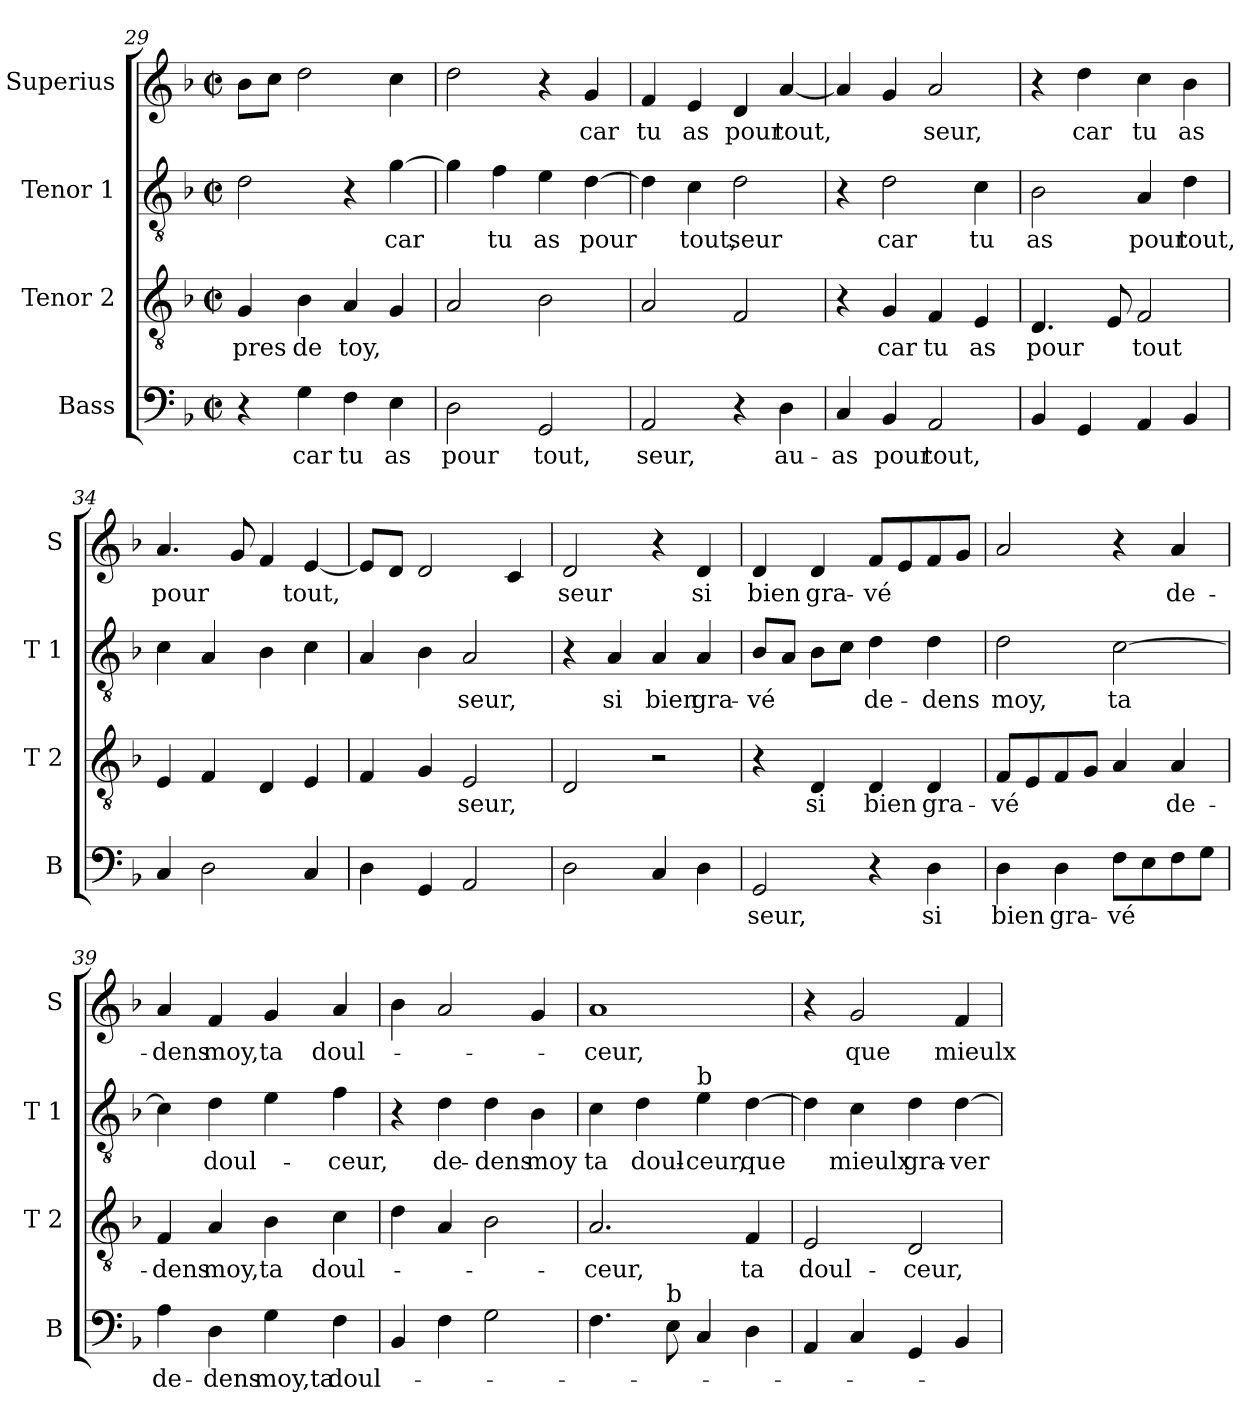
**kern	**text	**kern	**text	**kern	**text	**kern	**text
*part4	*part4	*part3	*part3	*part2	*part2	*part1	*part1
*staff4	*staff4	*staff3	*staff3	*staff2	*staff2	*staff1	*staff1
*I"Bass	*	*I"Tenor 2	*	*I"Tenor 1	*	*I"Superius	*
*I'B	*	*I'T 2	*	*I'T 1	*	*I'S	*
*clefF4	*	*clefGv2	*	*clefGv2	*	*clefG2	*
*k[b-]	*	*k[b-]	*	*k[b-]	*	*k[b-]	*
*F:	*	*F:	*	*F:	*	*F:	*
*M2/2	*	*M2/2	*	*M2/2	*	*M2/2	*
*met(c|)	*	*met(c|)	*	*met(c|)	*	*met(c|)	*
=29	=29	=29	=29	=29	=29	=29	=29
4r	.	4G/	-pres	2d\	.	8b-\L	.
.	.	.	.	.	.	8cc\J	.
4G\	car	4B-\	de	.	.	2dd\	.
4F\	tu	4A/	toy,	4r	.	.	.
4E\	as	4G/	.	[4g\	car	4cc\	.
=30	=30	=30	=30	=30	=30	=30	=30
2D\	pour	2A/	.	4g\]	.	2dd\	.
.	.	.	.	4f\	tu	.	.
2GG/	tout,	2B-\	.	4e\	as	4r	.
.	.	.	.	[4d\	pour	4g/	car
!!LO:PB:g=z
=31	=31	=31	=31	=31	=31	=31	=31
2AA/	seur,	2A/	.	4d\]	.	4f/	tu
.	.	.	.	4c\	tout,	4e/	as
4r	.	2F/	.	2d\	seur	4d/	pour
4D\	au-	.	.	.	.	[4a/	tout,
=32	=32	=32	=32	=32	=32	=32	=32
4C/	-as	4r	.	4r	.	4a/]	.
4BB-/	pour	4G/	car	2d\	car	4g/	.
2AA/	tout,	4F/	tu	.	.	2a/	seur,
.	.	4E/	as	4c\	tu	.	.
=33	=33	=33	=33	=33	=33	=33	=33
4BB-/	.	4.D/	pour	2B-\	as	4r	.
4GG/	.	.	.	.	.	4dd\	car
.	.	8E/	.	.	.	.	.
4AA/	.	2F/	tout	4A/	pour	4cc\	tu
4BB-/	.	.	.	4d\	tout,	4b-\	as
=34	=34	=34	=34	=34	=34	=34	=34
4C/	.	4E/	.	4c\	.	4.a/	pour
2D\	.	4F/	.	4A/	.	.	.
.	.	.	.	.	.	8g/	.
.	.	4D/	.	4B-\	.	4f/	.
4C/	.	4E/	.	4c\	.	[4e/	tout,
=35	=35	=35	=35	=35	=35	=35	=35
4D\	.	4F/	.	4A/	.	8e/L]	.
.	.	.	.	.	.	8d/J	.
4GG/	.	4G/	.	4B-\	.	2d/	.
2AA/	.	2E/	seur,	2A/	seur,	.	.
.	.	.	.	.	.	4c/	.
!!LO:LB:g=z
=36	=36	=36	=36	=36	=36	=36	=36
2D\	.	2D/	.	4r	.	2d/	seur
.	.	.	.	4A/	si	.	.
4C/	.	2r	.	4A/	bien	4r	.
4D\	.	.	.	4A/	gra-	4d/	si
=37	=37	=37	=37	=37	=37	=37	=37
2GG/	seur,	4r	.	8B-/L	-vé	4d/	bien
.	.	.	.	8A/J	.	.	.
.	.	4D/	si	8B-\L	.	4d/	gra-
.	.	.	.	8c\J	.	.	.
4r	.	4D/	bien	4d\	de-	8f/L	-vé
.	.	.	.	.	.	8e/	.
4D\	si	4D/	gra-	4d\	-dens	8f/	.
.	.	.	.	.	.	8g/J	.
=38	=38	=38	=38	=38	=38	=38	=38
4D\	bien	8F/L	-vé	2d\	moy,	2a/	.
.	.	8E/	.	.	.	.	.
4D\	gra-	8F/	.	.	.	.	.
.	.	8G/J	.	.	.	.	.
8F\L	-vé	4A/	.	[2c\	ta	4r	.
8E\	.	.	.	.	.	.	.
8F\	.	4A/	de-	.	.	4a/	de-
8G\J	.	.	.	.	.	.	.
=39	=39	=39	=39	=39	=39	=39	=39
4A\	de-	4F/	-dens	4c\]	.	4a/	-dens
4D\	-dens	4A/	moy,	4d\	doul-	4f/	moy,
4G\	moy,ta	4B-\	ta	4e\	.	4g/	ta
4F\	doul-	4c\	doul-	4f\	-ceur,	4a/	doul-
=40	=40	=40	=40	=40	=40	=40	=40
4BB-/	.	4d\	.	4r	.	4b-\	.
4F\	.	4A/	.	4d\	de-	2a/	.
2G\	.	2B-\	.	4d\	-dens	.	.
.	.	.	.	4B-\	moy	4g/	.
!!LO:LB:g=z
=41	=41	=41	=41	=41	=41	=41	=41
4.F\	.	2.A/	-ceur,	4c\	ta	1a	-ceur,
.	.	.	.	4d\	doul-	.	.
!LO:TX:a:t=b	!	!	!	!	!	!	!
8E\	.	.	.	.	.	.	.
!	!	!	!	!LO:TX:a:t=b	!	!	!
4C/	.	.	.	4e\	-ceur,	.	.
4D\	.	4F/	ta	[4d\	que	.	.
=42	=42	=42	=42	=42	=42	=42	=42
4AA/	.	2E/	doul-	4d\]	.	4r	.
4C/	.	.	.	4c\	mieulx	2g/	que
4GG/	.	2D/	-ceur,	4d\	gra-	.	.
4BB-/	.	.	.	[4d\	-ver	4f/	mieulx
=	=	=	=	=	=	=	=
*-	*-	*-	*-	*-	*-	*-	*-
